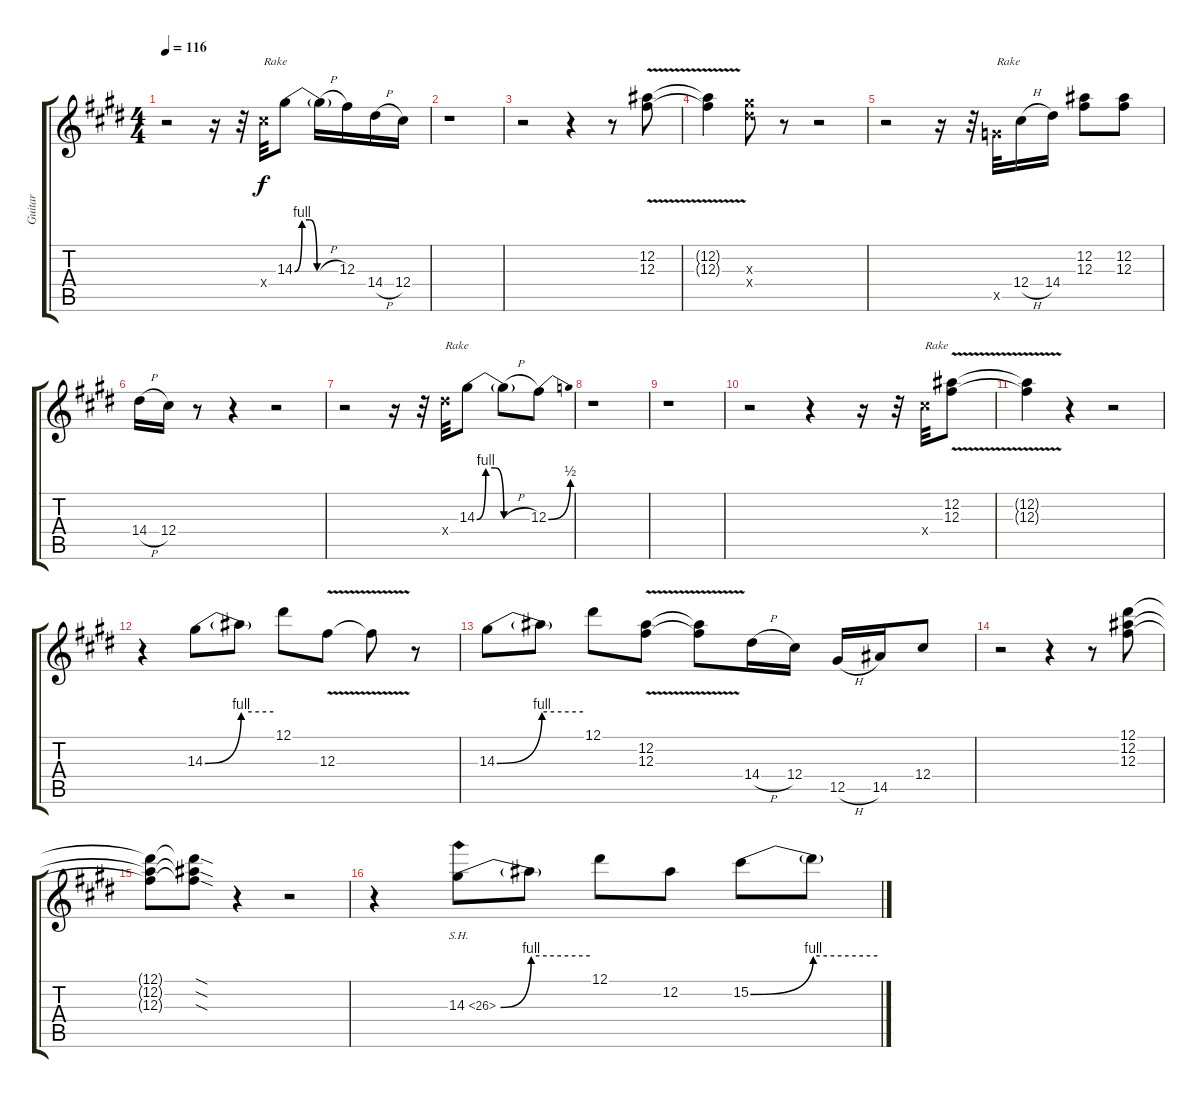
\track ("Guitar" "Guitar") {instrument distortionguitar}
\staff {score tabs}
\tuning (Eb4 Bb3 Gb3 Db3 Ab2 Eb2) {hide}
\ts (4 4)
\tempo 116
\clef g2
\ks e
r.2{dy f} r.16 r.32 12.4{x}.32{txt "Rake"} 14.3{be (custom 0 0 10 4 20 4 30 0 60 0)}.8 14.3{h t}.16 12.3.16 14.4{h}.16 12.4.16 |
r.1 |
r.2 r.4 r.8 (12.2{v} 12.3{v}).8 |
(12.2{t} 12.3{t}).4 (14.3{x} 14.4{x}).8 r.8 r.2 |
r.2 r.16 r.32 11.5{x}.32{txt "Rake"} 12.4{h}.16 14.4.16 (12.2 12.3).8 (12.2 12.3).8 |
14.4{h}.16 12.4.16 r.8 r.4 r.2 |
r.2 r.16 r.32 14.4{x}.32{txt "Rake"} 14.3{be (custom 0 0 10 4 20 4 30 0 60 0)}.8 14.3{h t}.8 12.3{be (bend 0 0 60 2)}.8 |
r.1 |
r.1 |
r.2 r.4 r.16 r.32 12.4{x}.32{txt "Rake"} (12.2{v} 12.3{v}).8 |
(12.2{t} 12.3{t}).4 r.4 r.2 |
r.4 14.3{be (bend 0 0 60 4)}.8 14.3{be (hold 0 4 60 4) t}.8 12.1.8 12.3{v}.8 12.3{t}.8 r.8 |
14.3{be (bend 0 0 60 4)}.8 14.3{be (hold 0 4 60 4) t}.8 12.1.8 (12.2{v} 12.3{v}).8 (12.2{t} 12.3{t}).8 14.4{h}.16 12.4.16 12.5{h}.16 14.5.16 12.4.8 |
r.2 r.4 r.8 (12.1 12.2 12.3).8 |
(12.1{t} 12.2{t} 12.3{t}).8 (12.1{sod t} 12.2{sod t} 12.3{sod t}).8 r.4 r.2 |
r.4 14.3{be (bend 0 0 60 4) sh 12}.8 14.3{be (hold 0 4 60 4) t}.8 12.1.8 12.2.8 15.2{be (bend 0 0 60 4)}.8 15.2{be (hold 0 4 60 4) t}.8
